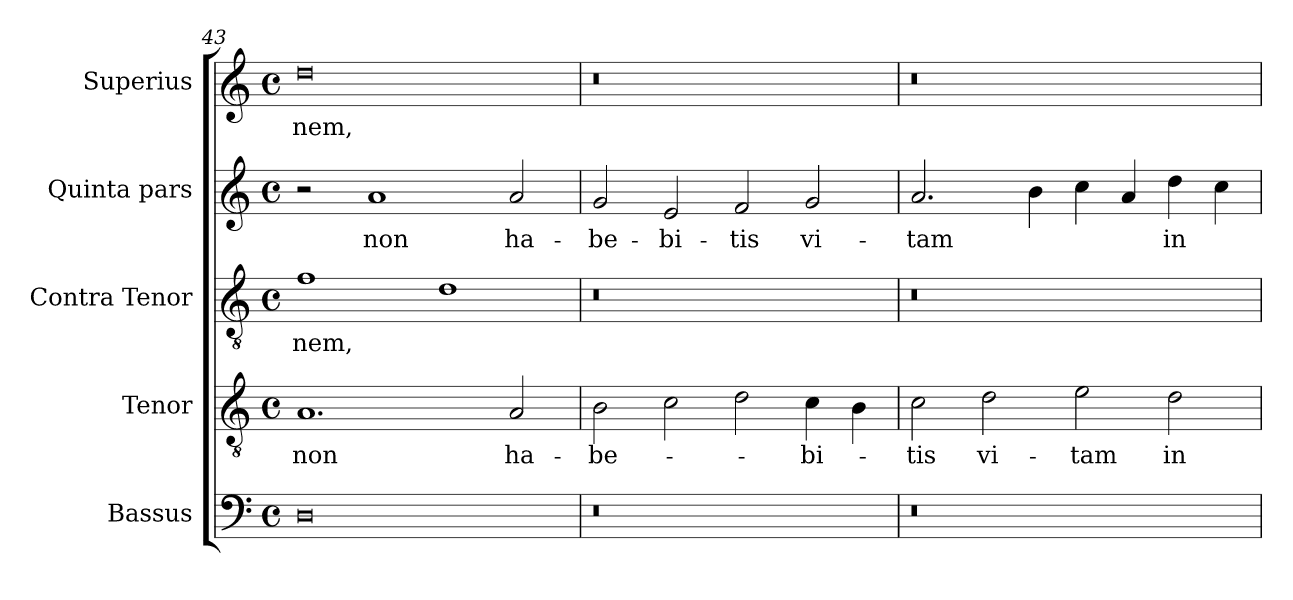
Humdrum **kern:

**kern	**kern	**text	**kern	**text	**kern	**text	**kern	**text
*part5	*part4	*part4	*part3	*part3	*part2	*part2	*part1	*part1
*staff5	*staff4	*staff4	*staff3	*staff3	*staff2	*staff2	*staff1	*staff1
*I"Bassus	*I"Tenor	*	*I"Contra Tenor	*	*I"Quinta pars	*	*I"Superius	*
*clefF4	*clefGv2	*	*clefGv2	*	*clefG2	*	*clefG2	*
*M4/4	*M4/4	*	*M4/4	*	*M4/4	*	*M4/4	*
*met(c)	*met(c)	*	*met(c)	*	*met(c)	*	*met(c)	*
=43	=43	=43	=43	=43	=43	=43	=43	=43
!	!	!LO:LY:b:cj	!	!LO:LY:b	!	!	!	!LO:LY:b:cj
0D	1.A	non	1f	-nem,	2r	.	0dd	-nem,
!	!	!	!	!	!	!LO:LY:b:cj	!	!
.	.	.	.	.	1a	non	.	.
.	.	.	1d	.	.	.	.	.
!	!	!LO:LY:b:cj	!	!	!	!LO:LY:b:cj	!	!
.	2A/	ha-	.	.	2a/	ha-	.	.
=44	=44	=44	=44	=44	=44	=44	=44	=44
!	!	!LO:LY:b:cj	!	!	!	!LO:LY:b:cj	!	!
0r	2B\	-be-	0r	.	2g/	-be-	0r	.
!	!	!	!	!	!	!LO:LY:b:cj	!	!
.	2c\	.	.	.	2e/	-bi-	.	.
!	!	!	!	!	!	!LO:LY:b:cj	!	!
.	2d\	.	.	.	2f/	-tis	.	.
!	!	!LO:LY:b:cj	!	!	!	!LO:LY:b:cj	!	!
.	4c\	-bi-	.	.	2g/	vi-	.	.
.	4B\	.	.	.	.	.	.	.
=45	=45	=45	=45	=45	=45	=45	=45	=45
!	!	!LO:LY:b:cj	!	!	!	!LO:LY:b	!	!
0r	2c\	-tis	0r	.	2.a/	-tam	0r	.
!	!	!LO:LY:b:cj	!	!	!	!	!	!
.	2d\	vi-	.	.	.	.	.	.
.	.	.	.	.	4b\	.	.	.
!	!	!LO:LY:b:cj	!	!	!	!	!	!
.	2e\	-tam	.	.	4cc\	.	.	.
.	.	.	.	.	4a/	.	.	.
!	!	!LO:LY:b:cj	!	!	!	!LO:LY:b:cj	!	!
.	2d\	in	.	.	4dd\	in	.	.
.	.	.	.	.	4cc\	.	.	.
=	=	=	=	=	=	=	=	=
*-	*-	*-	*-	*-	*-	*-	*-	*-
